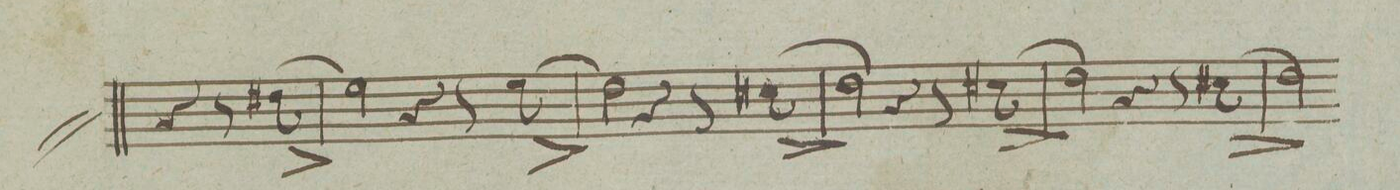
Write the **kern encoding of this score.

**kern	**dynam
*I"Corno Secundo in F.	*
*clefG2	*
*k[]	*
*met(c|)	*
*M2/2	*
4r	.
8r	.
(8g#X^<\	.
=231	=231
2a\)	.
4r	.
8r	.
(8a^<\	.
=232	=232
2g\)	.
4r	.
8r	.
(8f#X^<\	.
=233	=233
2g\)	.
4r	.
8r	.
(8f#X^<\	.
=234	=234
2g\)	.
4r	.
8r	.
(8f#X^<\	.
=235	=235
2g\)	.
*-	*-
